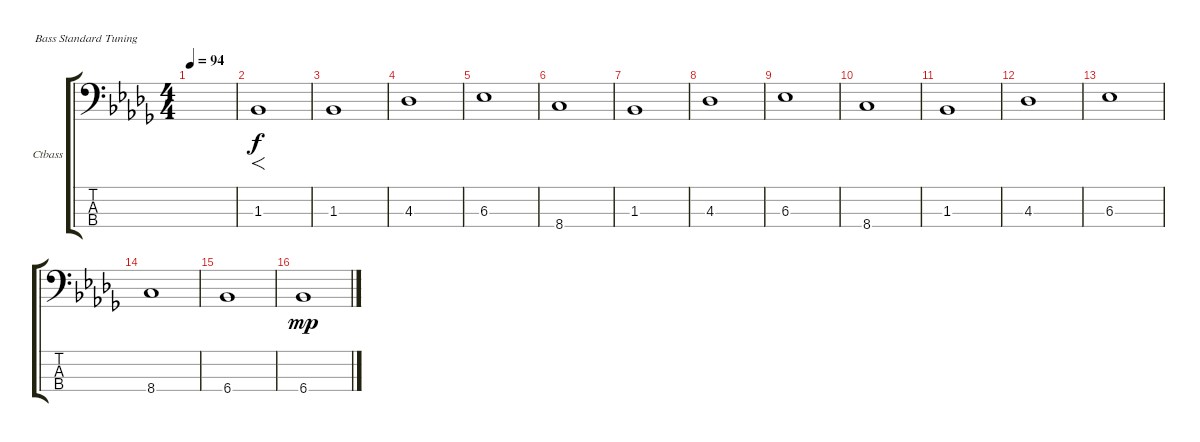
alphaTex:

\bracketExtendMode groupsimilarinstruments
\firstSystemTrackNameOrientation horizontal
\otherSystemsTrackNameOrientation horizontal
\track ("Contrabass" "Ctbass") {instrument contrabass}
\staff {score tabs}
\tuning (G2 D2 A1 E1)
\ts (4 4)
\tempo 94
\clef f4
\ks bbminor
|
1.3.1{f} |
1.3.1 |
4.3.1 |
6.3.1 |
8.4.1 |
1.3.1 |
4.3.1 |
6.3.1 |
8.4.1 |
1.3.1 |
4.3.1 |
6.3.1 |
8.4.1 |
6.4.1 |
6.4.1{dy mp}
